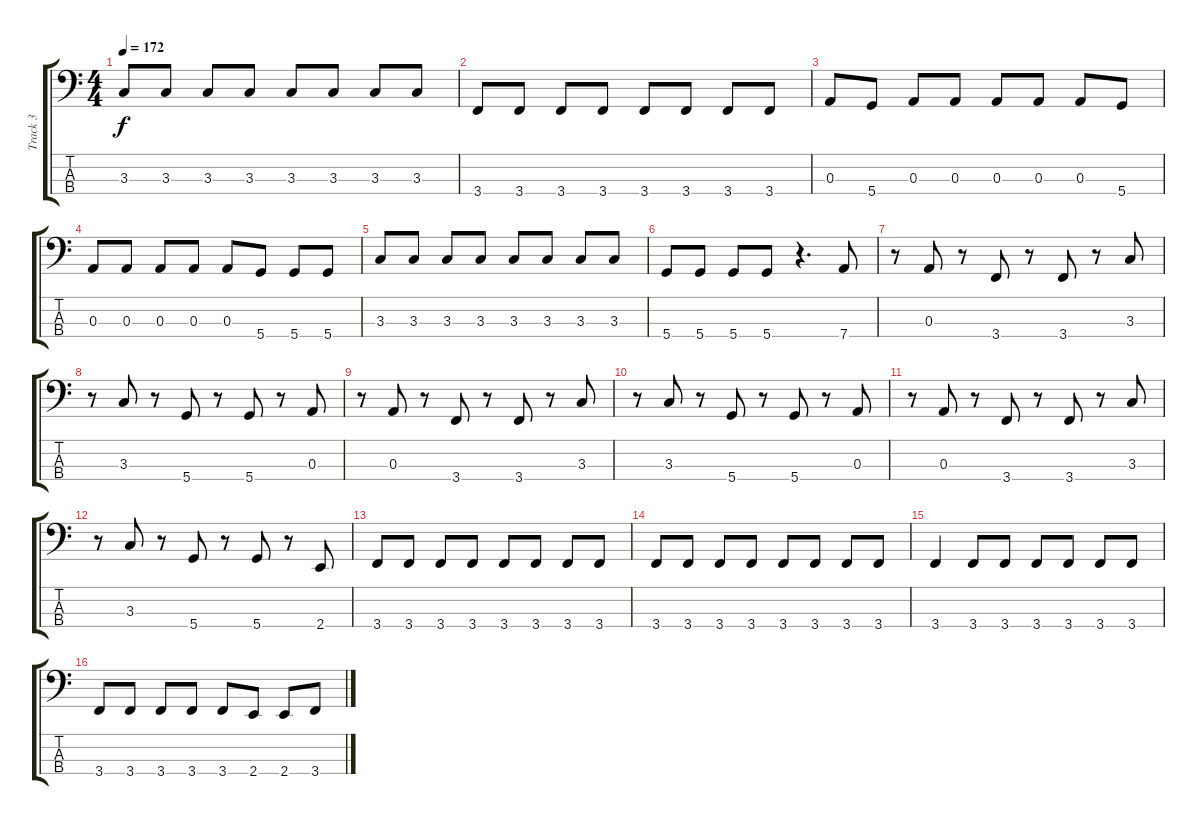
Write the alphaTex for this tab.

\track ("Track 3" "Track 3") {instrument electricbasspick}
\staff {score tabs}
\tuning (G2 D2 A1 D1) {hide}
\ts (4 4)
\tempo 172
\clef f4
\ks c
3.3.8{dy f} 3.3.8 3.3.8 3.3.8 3.3.8 3.3.8 3.3.8 3.3.8 |
3.4.8 3.4.8 3.4.8 3.4.8 3.4.8 3.4.8 3.4.8 3.4.8 |
0.3.8 5.4.8 0.3.8 0.3.8 0.3.8 0.3.8 0.3.8 5.4.8 |
0.3.8 0.3.8 0.3.8 0.3.8 0.3.8 5.4.8 5.4.8 5.4.8 |
3.3.8 3.3.8 3.3.8 3.3.8 3.3.8 3.3.8 3.3.8 3.3.8 |
5.4.8 5.4.8 5.4.8 5.4.8 r.4{d} 7.4.8 |
r.8 0.3.8 r.8 3.4.8 r.8 3.4.8 r.8 3.3.8 |
r.8 3.3.8 r.8 5.4.8 r.8 5.4.8 r.8 0.3.8 |
r.8 0.3.8 r.8 3.4.8 r.8 3.4.8 r.8 3.3.8 |
r.8 3.3.8 r.8 5.4.8 r.8 5.4.8 r.8 0.3.8 |
r.8 0.3.8 r.8 3.4.8 r.8 3.4.8 r.8 3.3.8 |
r.8 3.3.8 r.8 5.4.8 r.8 5.4.8 r.8 2.4.8 |
3.4.8 3.4.8 3.4.8 3.4.8 3.4.8 3.4.8 3.4.8 3.4.8 |
3.4.8 3.4.8 3.4.8 3.4.8 3.4.8 3.4.8 3.4.8 3.4.8 |
3.4.4 3.4.8 3.4.8 3.4.8 3.4.8 3.4.8 3.4.8 |
3.4.8 3.4.8 3.4.8 3.4.8 3.4.8 2.4.8 2.4.8 3.4.8
